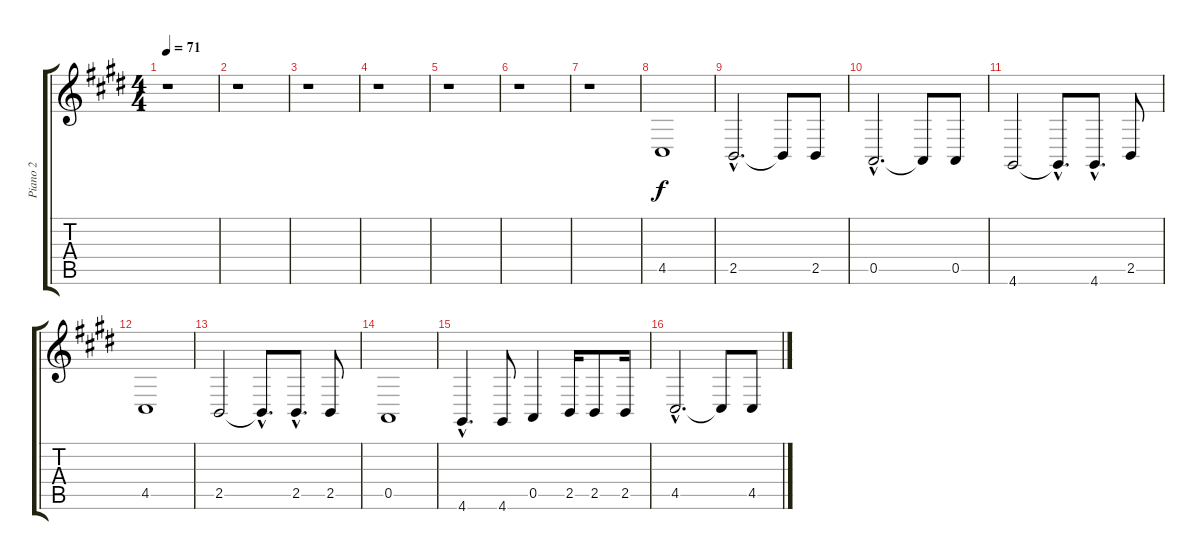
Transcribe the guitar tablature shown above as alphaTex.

\track ("Piano 2" "Piano 2") {instrument acousticgrandpiano}
\staff {score tabs}
\tuning (E4 B3 G3 D3 A2 E2) {hide}
\ts (4 4)
\tempo 71
\clef g2
\ks e
r.1{dy f instrument acousticgrandpiano} |
r.1 |
r.1 |
r.1 |
r.1 |
r.1 |
r.1 |
4.5.1 |
2.5{hac}.2{d} 2.5{t}.8 2.5.8 |
0.5{hac}.2{d} 0.5{t}.8 0.5.8 |
4.6.2 4.6{hac t}.8{d} 4.6{hac}.8{d} 2.5.8 |
4.5.1 |
2.5.2 2.5{hac t}.8{d} 2.5{hac}.8{d} 2.5.8 |
0.5.1 |
4.6{hac}.4{d} 4.6.8 0.5.4 2.5.16 2.5.8 2.5.16 |
4.5{hac}.2{d} 4.5{t}.8 4.5.8
